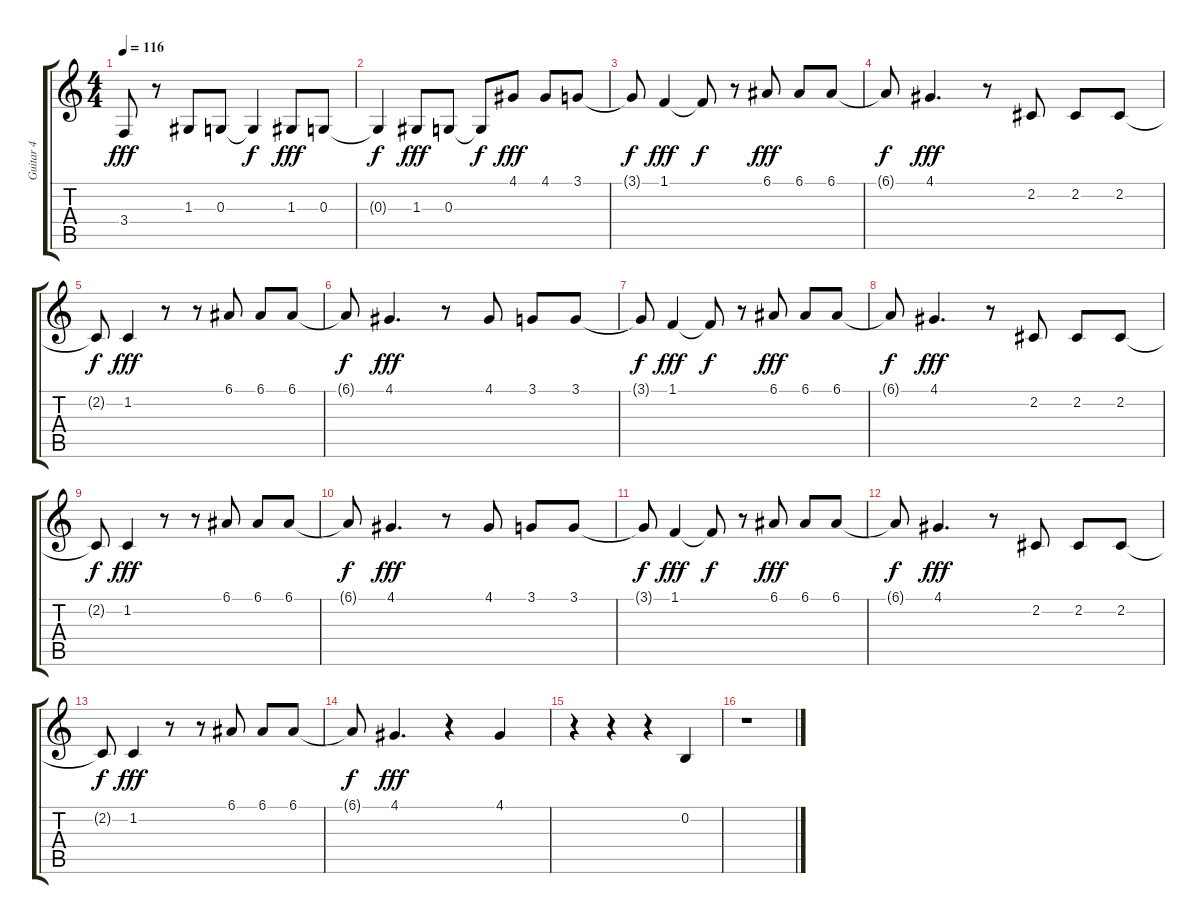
\track ("Guitar 4" "Guitar 4") {instrument synthbrass1}
\staff {score tabs}
\tuning (E4 B3 G3 D3 A2 E2) {hide}
\ts (4 4)
\tempo 116
\clef g2
\ks c
3.4.8{dy fff} r.8 1.3.8 0.3.8 0.3{t}.4{dy f} 1.3.8{dy fff} 0.3.8 |
0.3{t}.4{dy f} 1.3.8{dy fff} 0.3.8 0.3{t}.8{dy f} 4.1.8{dy fff instrument synthbrass1} 4.1.8 3.1.8 |
3.1{t}.8{dy f} 1.1.4{dy fff} 1.1{t}.8{dy f} r.8 6.1.8{dy fff} 6.1.8 6.1.8 |
6.1{t}.8{dy f} 4.1.4{d dy fff} r.8 2.2.8 2.2.8 2.2.8 |
2.2{t}.8{dy f} 1.2.4{dy fff} r.8 r.8 6.1.8 6.1.8 6.1.8 |
6.1{t}.8{dy f} 4.1.4{d dy fff} r.8 4.1.8 3.1.8 3.1.8 |
3.1{t}.8{dy f} 1.1.4{dy fff} 1.1{t}.8{dy f} r.8 6.1.8{dy fff} 6.1.8 6.1.8 |
6.1{t}.8{dy f} 4.1.4{d dy fff} r.8 2.2.8 2.2.8 2.2.8 |
2.2{t}.8{dy f} 1.2.4{dy fff} r.8 r.8 6.1.8 6.1.8 6.1.8 |
6.1{t}.8{dy f} 4.1.4{d dy fff} r.8 4.1.8 3.1.8 3.1.8 |
3.1{t}.8{dy f} 1.1.4{dy fff} 1.1{t}.8{dy f} r.8 6.1.8{dy fff} 6.1.8 6.1.8 |
6.1{t}.8{dy f} 4.1.4{d dy fff} r.8 2.2.8 2.2.8 2.2.8 |
2.2{t}.8{dy f} 1.2.4{dy fff} r.8 r.8 6.1.8 6.1.8 6.1.8 |
6.1{t}.8{dy f} 4.1.4{d dy fff} r.4 4.1.4 |
r.4 r.4 r.4 0.2.4 |
r.1
